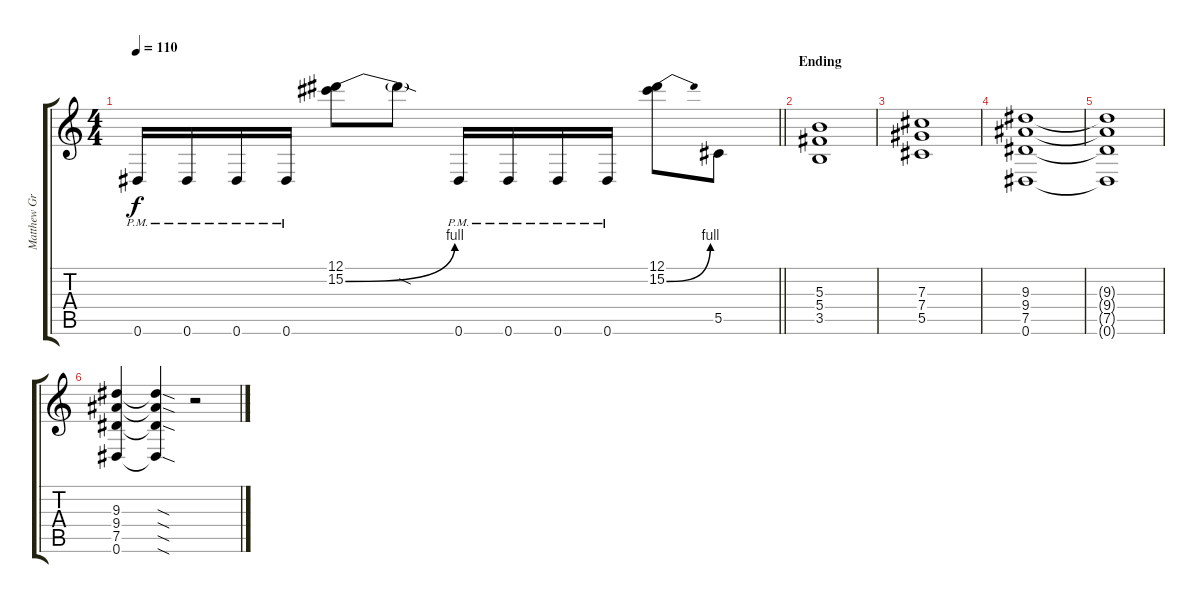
\track ("Matthew Greywolf - Guitar 1" "Matthew Gr") {instrument distortionguitar}
\staff {score tabs}
\tuning (Eb4 Bb3 Gb3 Db3 Ab2 Eb2) {hide}
\ts (4 4)
\tempo 110
\clef g2
\barLineRight lightlight
\ks c
0.6{pm}.16{dy f} 0.6{pm}.16 0.6{pm}.16 0.6{pm}.16 (12.1 15.2{be (bend 0 0 60 4)}).8 15.2{sod t}.8 0.6{pm}.16 0.6{pm}.16 0.6{pm}.16 0.6{pm}.16 (12.1 15.2{be (bend 0 0 60 4)}).8 5.5.8 |
\section ("" "Ending")
(5.3 5.4 3.5).1 |
(7.3 7.4 5.5).1 |
(9.3 9.4 7.5 0.6).1 |
(9.3{t} 9.4{t} 7.5{t} 0.6{t}).1 |
(9.3 9.4 7.5 0.6).4 (9.3{sod t} 9.4{sod t} 7.5{sod t} 0.6{sod t}).4 r.2
